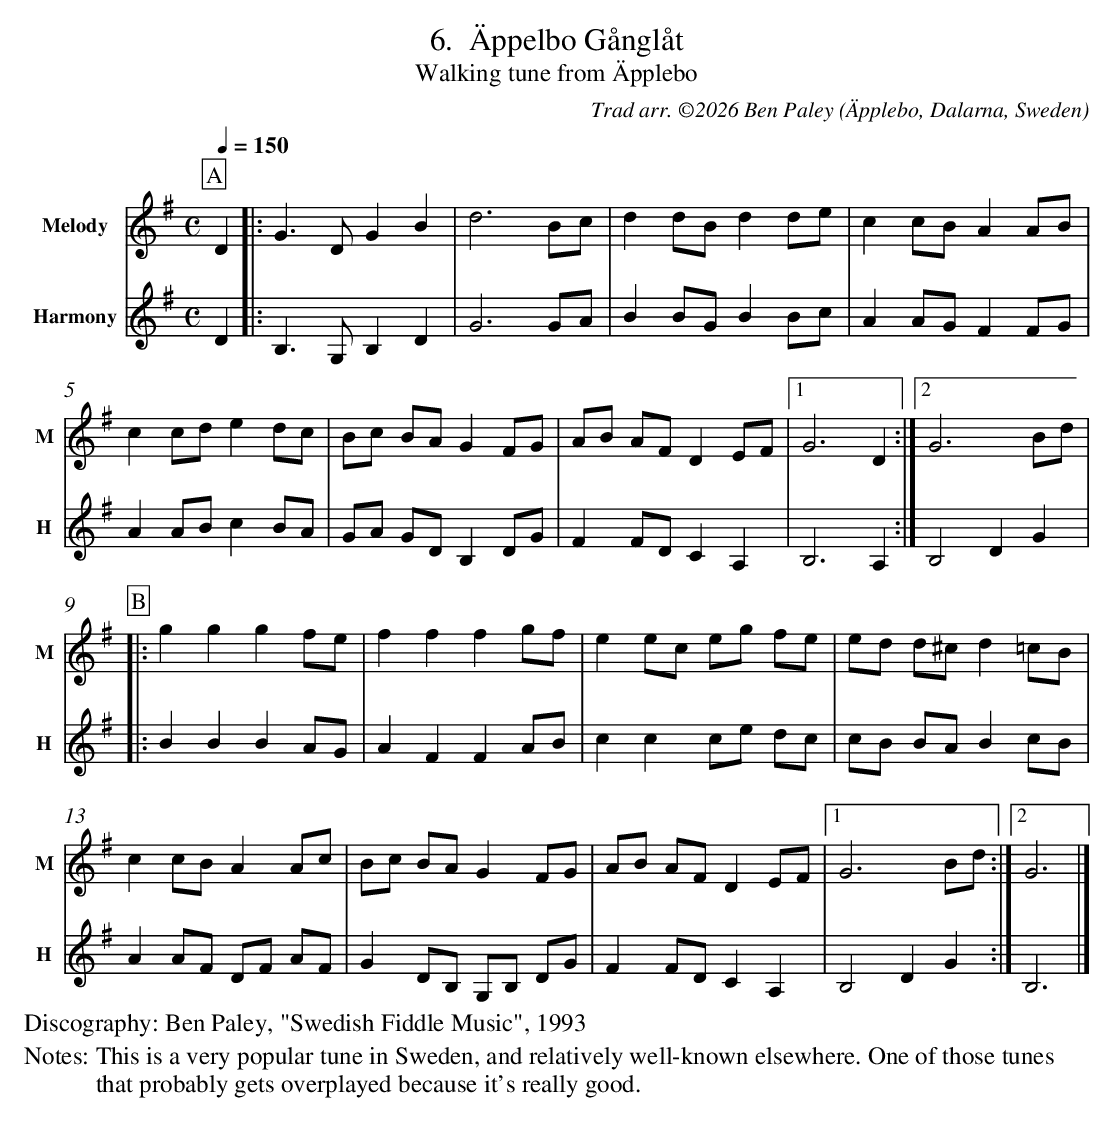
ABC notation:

X:1
T:Äppelbo Gånglåt
T:Walking tune from Äpplebo
L:1/8
M:C
C:Trad arr. ©2026 Ben Paley
O:Äpplebo, Dalarna, Sweden
Q:1/4=150
K:G
V:M clef=treble name="Melody" snm="M"
V:H clef=treble name="Harmony" snm="H"
%%score M|H
P:A
[V:M] D2 |: G3 D G2 B2 | d6 Bc | d2 dB d2 de | c2 cB A2 AB |
[V:H] D2 |: B,3 G, B,2 D2 | G6 GA | B2 BG B2 Bc | A2 AG F2 FG |
[V:M] c2 cd e2 dc | Bc BA G2 FG | AB AF D2 EF |1 G6 D2 :|2 G6 Bd |
[V:H] A2 AB c2 BA | GA GD B,2 DG | F2 FD C2 A,2 |1 B,6 A,2 :|2 B,4 D2 G2 |
P:B
[V:M] |: g2 g2 g2 fe | f2 f2 f2 gf | e2 ec eg fe | ed d^c d2 =cB |
[V:H] |: B2 B2 B2 AG | A2 F2 F2 AB | c2 c2 ce dc | cB BA B2 cB |
[V:M] c2 cB A2 Ac | Bc BA G2 FG | AB AF D2 EF |1 G6 Bd :|2 G6 |]
[V:H] A2 AF DF AF | G2 DB, G,B, DG | F2 FD C2 A,2 |1 B,4 D2 G2 :|2 B,6 |]
